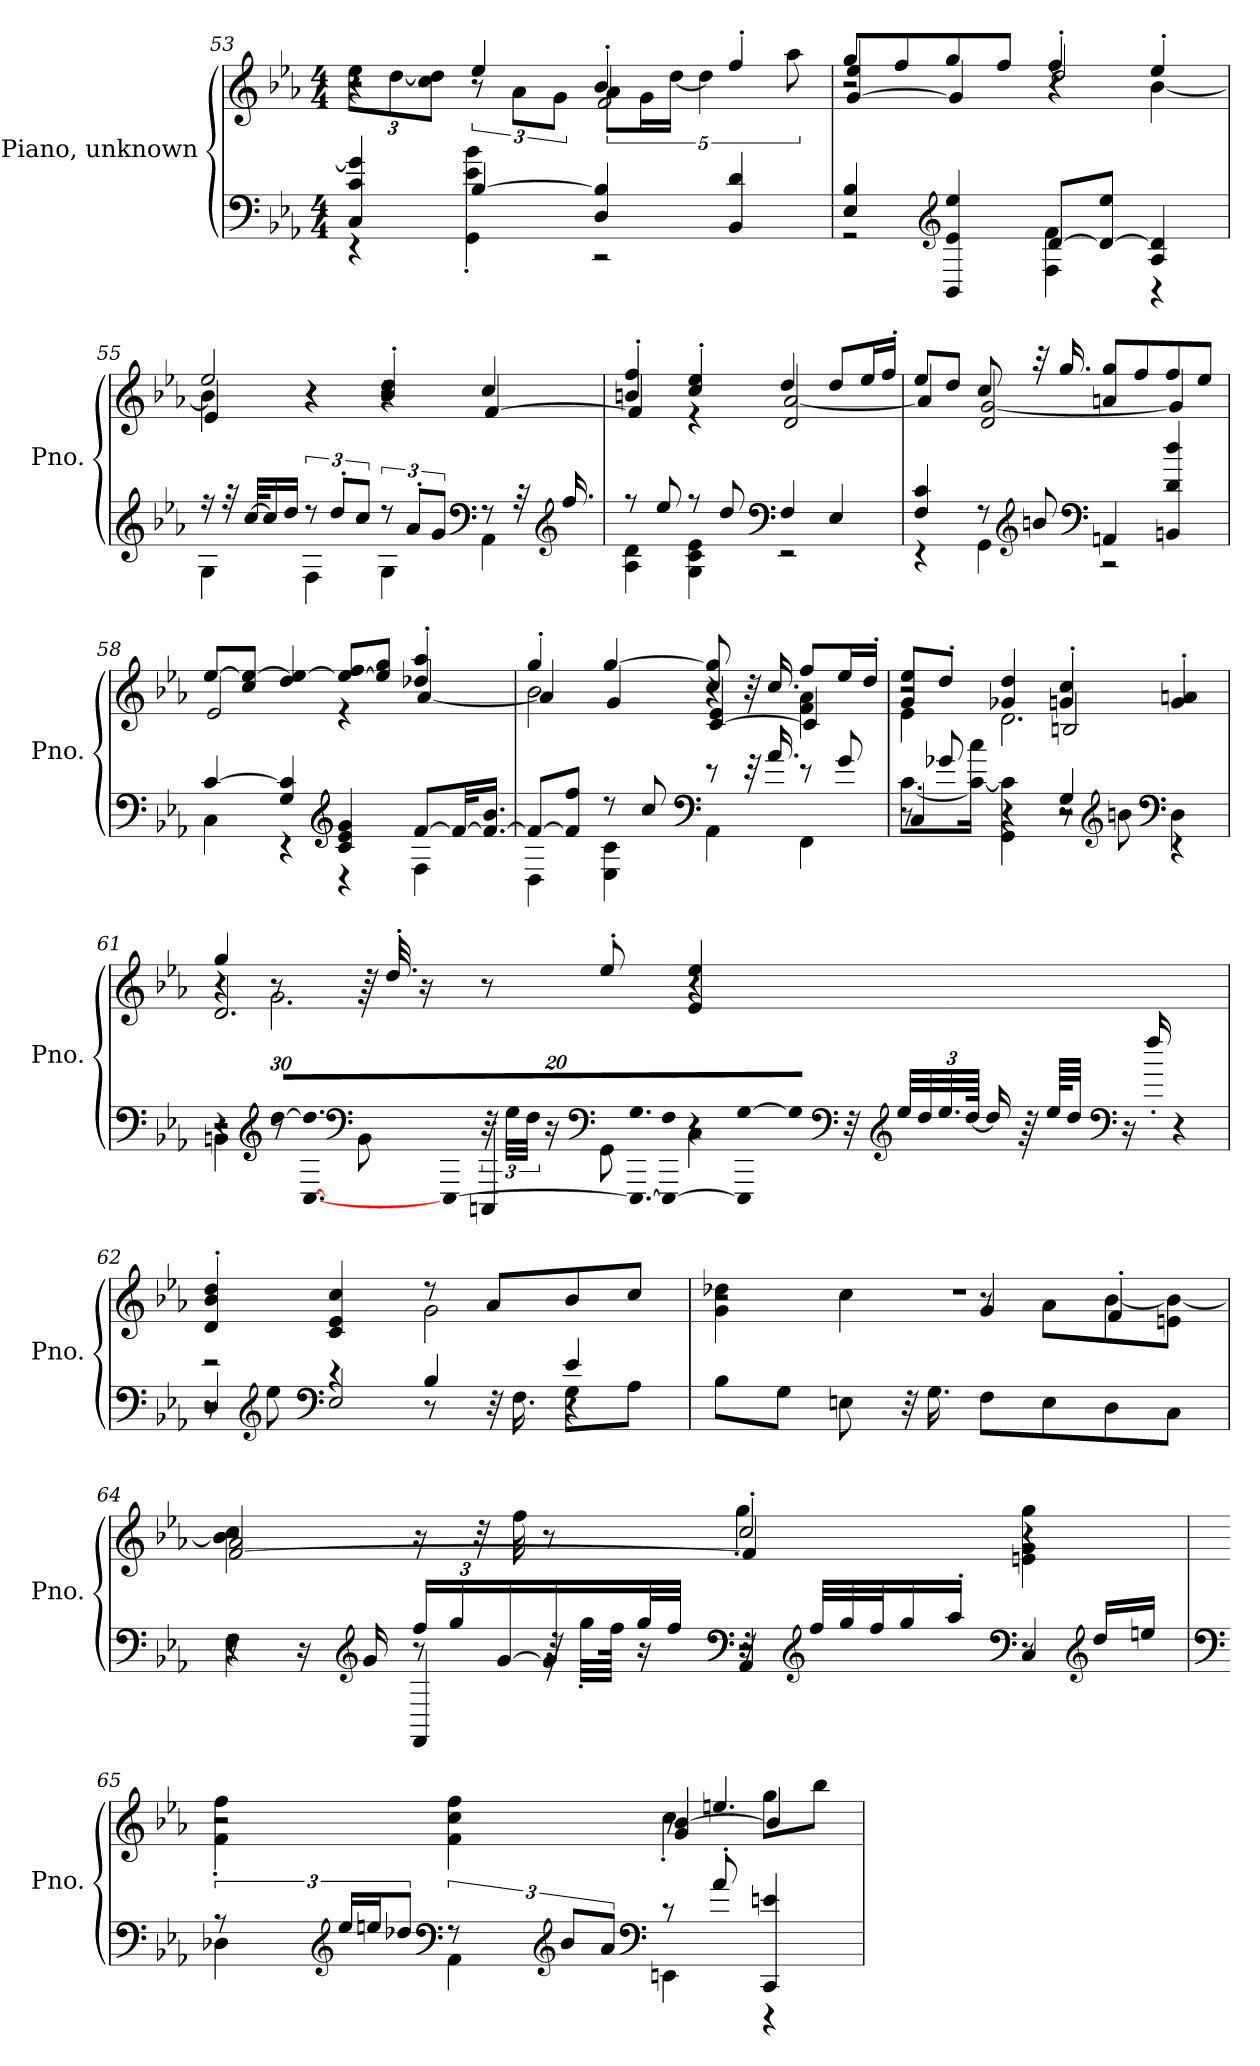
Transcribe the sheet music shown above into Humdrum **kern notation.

**kern	**kern
*part1	*part1
*staff2	*staff1
*I"Piano, unknown	*
*I'Pno.	*
*clefF4	*clefG2
*k[b-e-a-]	*k[b-e-a-]
*M4/4	*M4/4
=53	=53
*^	*^
*	*	*	*Xbrackettup
*	*	*	*^
4C/ 4c/ 4g/]	4r	4r	12ee-\L	2r
.	.	.	[12dd\	.
.	.	.	12cc\ 12dd\]J	.
*	*	*	*brackettup	*
[4B-/	4GG\' 4e-\' 4b-\'	4ee-/	12r	.
.	.	.	12a-\L	.
.	.	.	12g\J	.
4D/ 4B-/]	2r	4b-'/	10a-\L	2f/
.	.	.	20g\L	.
.	.	.	[20dd\JJ	.
.	.	.	5dd\]	.
4BB-/ 4d/	.	4ff'/	.	.
.	.	.	10aa-\	.
!!LO:LB:g=z	!!	!!
=54	=54	=54	=54	=54
4E-/ 4B-/	2r	8gg/L	2r	[4g/ 4ee-/
.	.	8ff/	.	.
*clefG2	*	*	*	*
4BB-/ 4e-/ 4ee-/	.	8gg/	.	4g/]
.	.	8ff/J	.	.
[8d/L	4F\ 4f\	4ff'/	4r	2dd/
8d/_ 8ee-/J	.	.	.	.
4A-/ 4d/]	4r	4ee-'/	[4b-\	.
=55	=55	=55	=55	=55
16r	4G\	2ee-/	4b-\]	4e-/
32r	.	.	.	.
[32cc/KLL	.	.	.	.
16cc/]	.	.	.	.
16dd/JJ	.	.	.	.
12r	4F\	.	4r	4r
12dd'/L	.	.	.	.
12cc/J	.	.	.	.
12r	4G\	4b-/' 4dd/'	2r	4r
12a-'/L	.	.	.	.
12g/J	.	.	.	.
*clefF4	*	*	*	*
8r	4AA-\	4cc/	.	[4f/
32r	.	.	.	.
*clefG2	*	*	*	*
16.ff/	.	.	.	.
*	*	*	*v	*v
=56	=56	=56	=56
8r	4A-\ 4d\	4bn/' 4ff/'	4f/]
8ee-/	.	.	.
8r	4G\ 4c\ 4e-\	4cc/' 4ee-/'	4r
8dd/	.	.	.
*clefF4	*	*	*
4F/	2r	4dd/	2d/ [2a-/
4E-/	.	8dd/L	.
.	.	16ee-/L	.
.	.	16ff'/JJ	.
!!LO:PB:g=z	!!
=57	=57	=57	=57
4F/ 4c/	4r	8ee-/L	4a-/]
.	.	8dd/J	.
8r	4GG\	8cc/	2d/ [2g/
*clefG2	*	*	*
8bn/	.	32r	.
.	.	16.gg/	.
*clefF4	*	*	*
4AAn/	2r	8an/ 8gg/L	.
.	.	8ff/	.
4BBn/ 4d/ 4dd/	.	8ff/	4g/]
.	.	8ee-/J	.
=58	=58	=58	=58
[4c/	4C\	[8ee-/L	2e-/
.	.	8cc/ 8ee-/_J	.
4G/ 4c/]	4r	4dd/ 4ee-/_	.
*clefG2	*	*	*
4c/ 4e-/ 4g/	4r	8ee-/_ 8ff/L	4r
.	.	8ee-/] 8gg/J	.
[8f/L	4F\	4dd-X/' 4aa-/'	[4a-/
32f/KL_	.	.	.
16.f/_ 16.b-/JJ	.	.	.
=59	=59	=59	=59
*	*	*	*^
8f/L_	4D\	4gg'/	2b-\	4a-/]
8f/] 8ff/J	.	.	.	.
8r	4E-\ 4c\	[4gg/	.	4g/
8cc/	.	.	.	.
*clefF4	*	*	*	*
8r	4AA-\	8cc/ 8gg/]	4r	[4c/ 4e-/
32r	.	32r	.	.
16.a-/	.	16.cc/	.	.
8r	4FF\	8ff/L	4f\ 4a-\	4c/]
8g/	.	16ee-/L	.	.
.	.	16dd'/JJ	.	.
!!LO:LB:g=z	!!	!!
=60	=60	=60	=60	=60
*	*^	*	*	*
8r	[8.c\L	4C/	8g/ 8ee-/L	4e-\	2r
8g-X/	.	.	8dd'/J	.	.
.	16c\_ 16cc\Jk	.	.	.	.
4r	4GG\ 4c\]	4r	4g-X/ 4dd/	2.d\	.
2r	8r	4G/	4gn/' 4cc/'	.	2Bn/
*clefG2	*	*	*	*	*
.	8bn\	.	.	.	.
*clefF4	*	*	*	*	*
.	4D\	4r	4g/' 4an/'	.	.
!!LO:LB:g=z	!!	!!
=61	=61	=61	=61	=61	=61
4r	4BBn\	2r	4gg/	4r	2.d/
*clefG2	*	*	*	*	*
*Xbrackettup	*	*	*	*	*
!LO:N:vis=256	!	!	!	!	!
[1920%17dd/KLLLL	8r	.	8r	2.g\	.
!LO:N:vis=64.	!	!	!	!	!
[640%17C/ 640%17dd/]	.	.	.	.	.
1920ryy	.	.	.	.	.
!LO:N:vis=256	!	!	!	!	!
1920%17C/K_	.	.	.	.	.
!LO:N:vis=64.	!	!	!	!	!
640%17C/_ 640%17ee-/J	.	.	.	.	.
!LO:N:vis=32	!	!	!	!	!
640%23C/_ 640%23dd/	.	.	.	.	.
!LO:N:vis=256	!	!	!	!	!
1920%17C/] [1920%17ee-/LL	.	.	.	.	.
!LO:N:vis=256	!	!	!	!	!
1920%17ee-/JJJJJ]	.	.	.	.	.
*clefF4	*	*	*	*	*
32r	8BB\	.	64r	.	.
.	.	.	32.dd'/	.	.
*clefG2	*	*	*	*	*
32ee-/LLL	.	.	.	.	.
48dd/	.	.	16r	.	.
48.ee-/	.	.	.	.	.
[96dd/JJJk	.	.	.	.	.
*	*brackettup	*	*	*	*
16dd/]	48r	4AAn'/	8r	.	.
.	48ee-\LLL	.	.	.	.
.	48dd\JJJ	.	.	.	.
64r	16r	.	.	.	.
64ee-/KLLL	.	.	.	.	.
32dd/JJJ	.	.	.	.	.
*clefF4	*	*	*	*	*
16r	8GG\	.	8ee-'/	.	.
16ff'/	.	.	.	.	.
4r	4C\	4r	4e-/ 4ee-/	.	4r
*	*	*	*	*v	*v
!!LO:LB:g=z
=62	=62	=62	=62	=62
2r	8r	4D/	4d/' 4b-/' 4dd/'	2r
*clefG2	*	*	*	*
.	8ee-\	.	.	.
*clefF4	*	*	*	*
.	4r	2E-/	4c/ 4e-/ 4cc/	.
4B-/	8r	.	8r	2g\
.	32r	.	8a-/L	.
.	16.F\	.	.	.
4e-/	8G\L	4r	8b-/	.
.	8A-\J	.	8cc/J	.
*v	*v	*v	*	*
=63	=63	=63
*	*	*^
8B-\L	1r	4g\ 4dd-X\	2r
8G\J	.	.	.
8En\	.	4cc\	.
32r	.	.	.
16.G\	.	.	.
8F\L	.	8r	4g/
8E\	.	8a-\L	.
8D\	.	[8b-\	4f'/
8C\J	.	8en\ 8b-\_J	.
!!LO:LB:g=z	!!	!!
=64	=64	=64	=64
*^	*	*	*
*	*^	*	*	*
8r	4F\	4r	2r	4b-\] 4cc\	[2f/ 2a-/
16r	.	.	.	.	.
*clefG2	*	*	*	*	*
16g/	.	.	.	.	.
*Xbrackettup	*	*	*	*	*
24ff/LL	8r	4FF/	.	16r	.
24gg/	.	.	.	.	.
.	.	.	.	32r	.
[24g/	.	.	.	.	.
.	.	.	.	32ff\	.
16g/]	64r	.	.	8r	.
.	32gg'\LLL	.	.	.	.
.	64ff\JJJk	.	.	.	.
32gg/L	16r	.	.	.	.
32ff/JJJ	.	.	.	.	.
*clefF4	*	*	*	*	*
32r	2r	4AA-/	2cc'/	4gg'\	4f/]
*clefG2	*	*	*	*	*
32ff/LLL	.	.	.	.	.
32gg/	.	.	.	.	.
32ff/J	.	.	.	.	.
16gg/	.	.	.	.	.
16aa-'/JJ	.	.	.	.	.
*clefF4	*	*	*	*	*
8r	.	4C/	.	4en\ 4g\ 4gg\	4r
*clefG2	*	*	*	*	*
16dd/LL	.	.	.	.	.
16een/JJ	.	.	.	.	.
*v	*v	*v	*	*	*
!!LO:LB:g=z	!!	!!
=65	=65	=65	=65
*clefF4	*	*	*
*brackettup	*	*	*
*^	*	*	*
12r	4D-X\	2r	4f\' 4ff\'	2r
*clefG2	*	*	*	*
24ee-/LL	.	.	.	.
24een/J	.	.	.	.
12dd-X/J	.	.	.	.
*clefF4	*	*	*	*
12r	4AA-\	.	4f\ 4cc\ 4ff\	.
*clefG2	*	*	*	*
12b-/L	.	.	.	.
12a-/J	.	.	.	.
*clefF4	*	*	*	*
8r	4EEn\	8r	4cc'\	4g/ [4b-/
8a-'/	.	4.een/	.	.
4CC/ 4en/	4r	.	8gg\L	4b-/]
.	.	.	8bb-\J	.
*v	*v	*	*	*
*	*v	*v	*v
=	=
*-	*-
